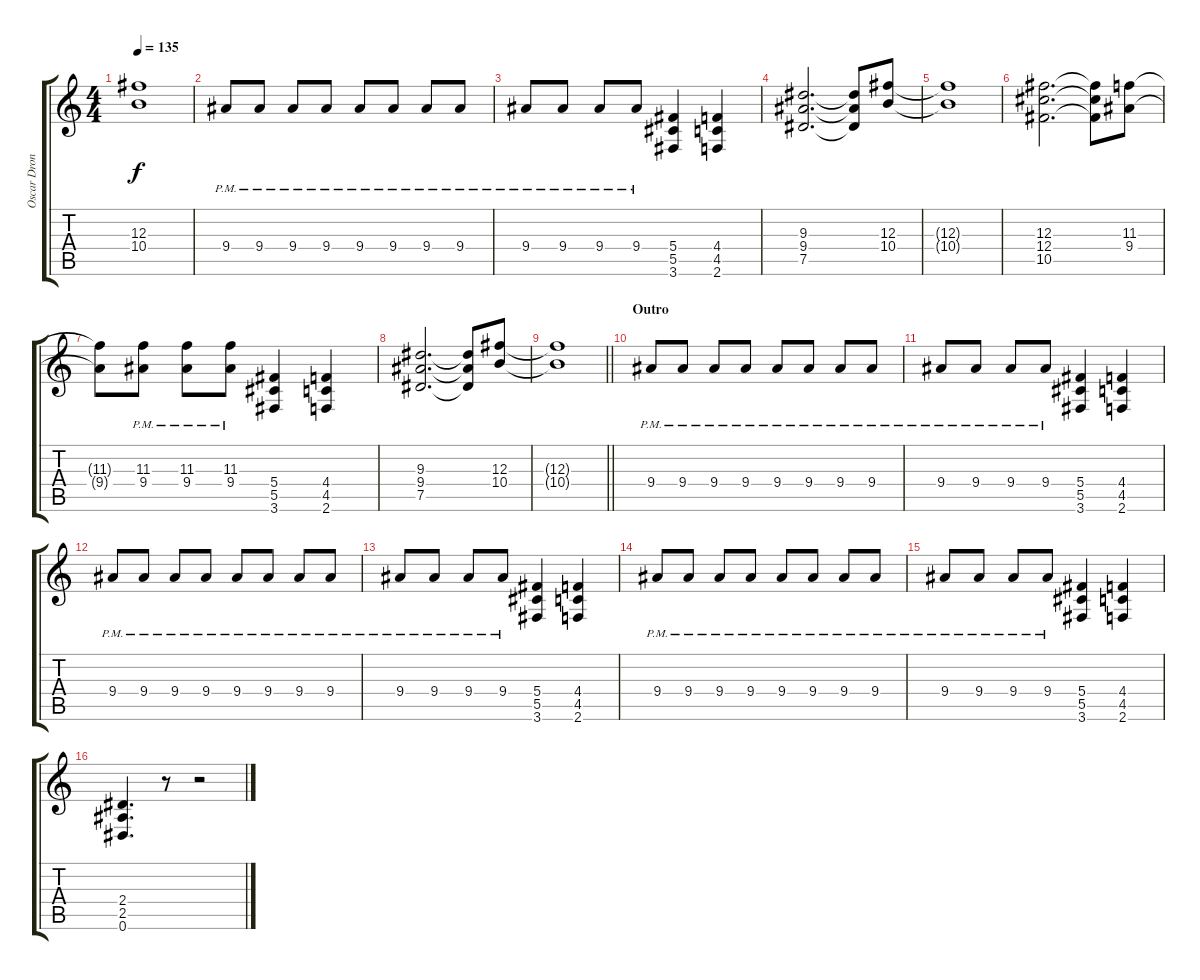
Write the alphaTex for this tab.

\track ("Oscar Dronjak" "Oscar Dron") {instrument overdrivenguitar}
\staff {score tabs}
\tuning (Eb4 Bb3 Gb3 Db3 Ab2 Eb2) {hide}
\ts (4 4)
\tempo 135
\clef g2
\ks c
(12.3{t} 10.4{t}).1{dy f} |
9.4{pm}.8 9.4{pm}.8 9.4{pm}.8 9.4{pm}.8 9.4{pm}.8 9.4{pm}.8 9.4{pm}.8 9.4{pm}.8 |
9.4{pm}.8 9.4{pm}.8 9.4{pm}.8 9.4{pm}.8 (5.4 5.5 3.6).4 (4.4 4.5 2.6).4 |
(9.3 9.4 7.5).2{d} (9.3{t} 9.4{t} 7.5{t}).8 (12.3 10.4).8 |
(12.3{t} 10.4{t}).1 |
(12.3 12.4 10.5).2{d} (12.3{t} 12.4{t} 10.5{t}).8 (11.3 9.4).8 |
(11.3{t} 9.4{t}).8 (11.3{pm} 9.4{pm}).8 (11.3{pm} 9.4{pm}).8 (11.3{pm} 9.4{pm}).8 (5.4 5.5 3.6).4 (4.4 4.5 2.6).4 |
(9.3 9.4 7.5).2{d} (9.3{t} 9.4{t} 7.5{t}).8 (12.3 10.4).8 |
\barLineRight lightlight
(12.3{t} 10.4{t}).1 |
\section ("" "Outro")
9.4{pm}.8 9.4{pm}.8 9.4{pm}.8 9.4{pm}.8 9.4{pm}.8 9.4{pm}.8 9.4{pm}.8 9.4{pm}.8 |
9.4{pm}.8 9.4{pm}.8 9.4{pm}.8 9.4{pm}.8 (5.4 5.5 3.6).4 (4.4 4.5 2.6).4 |
9.4{pm}.8 9.4{pm}.8 9.4{pm}.8 9.4{pm}.8 9.4{pm}.8 9.4{pm}.8 9.4{pm}.8 9.4{pm}.8 |
9.4{pm}.8 9.4{pm}.8 9.4{pm}.8 9.4{pm}.8 (5.4 5.5 3.6).4 (4.4 4.5 2.6).4 |
9.4{pm}.8 9.4{pm}.8 9.4{pm}.8 9.4{pm}.8 9.4{pm}.8 9.4{pm}.8 9.4{pm}.8 9.4{pm}.8 |
9.4{pm}.8 9.4{pm}.8 9.4{pm}.8 9.4{pm}.8 (5.4 5.5 3.6).4 (4.4 4.5 2.6).4 |
(2.4 2.5 0.6).4{d} r.8 r.2
